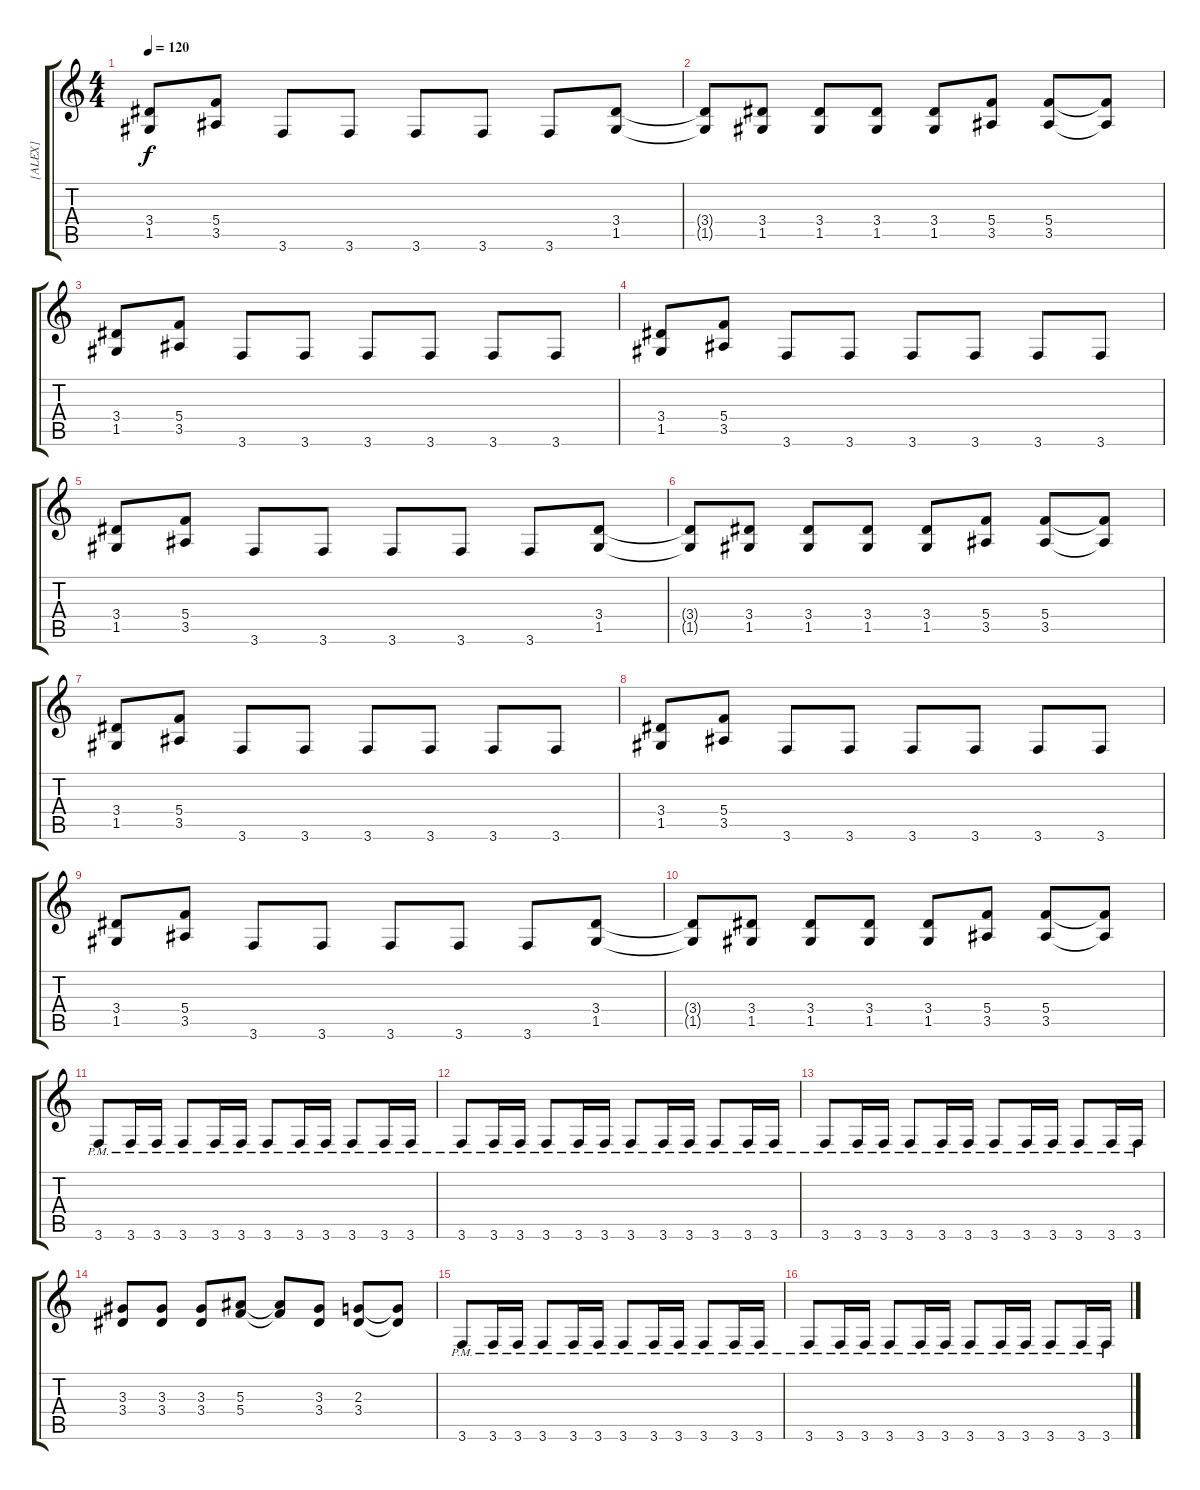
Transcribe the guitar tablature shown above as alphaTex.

\track ("[ALEX]" "[ALEX]") {instrument distortionguitar}
\staff {score tabs}
\tuning (D4 A3 F3 C3 G2 D2) {hide}
\ts (4 4)
\tempo 120
\clef g2
\ks c
(3.4 1.5).8{dy f} (5.4 3.5).8 3.6.8 3.6.8 3.6.8 3.6.8 3.6.8 (3.4 1.5).8 |
(3.4{t} 1.5{t}).8 (3.4 1.5).8 (3.4 1.5).8 (3.4 1.5).8 (3.4 1.5).8 (5.4 3.5).8 (5.4 3.5).8 (5.4{t} 3.5{t}).8 |
(3.4 1.5).8 (5.4 3.5).8 3.6.8 3.6.8 3.6.8 3.6.8 3.6.8 3.6.8 |
(3.4 1.5).8 (5.4 3.5).8 3.6.8 3.6.8 3.6.8 3.6.8 3.6.8 3.6.8 |
(3.4 1.5).8 (5.4 3.5).8 3.6.8 3.6.8 3.6.8 3.6.8 3.6.8 (3.4 1.5).8 |
(3.4{t} 1.5{t}).8 (3.4 1.5).8 (3.4 1.5).8 (3.4 1.5).8 (3.4 1.5).8 (5.4 3.5).8 (5.4 3.5).8 (5.4{t} 3.5{t}).8 |
(3.4 1.5).8 (5.4 3.5).8 3.6.8 3.6.8 3.6.8 3.6.8 3.6.8 3.6.8 |
(3.4 1.5).8 (5.4 3.5).8 3.6.8 3.6.8 3.6.8 3.6.8 3.6.8 3.6.8 |
(3.4 1.5).8 (5.4 3.5).8 3.6.8 3.6.8 3.6.8 3.6.8 3.6.8 (3.4 1.5).8 |
(3.4{t} 1.5{t}).8 (3.4 1.5).8 (3.4 1.5).8 (3.4 1.5).8 (3.4 1.5).8 (5.4 3.5).8 (5.4 3.5).8 (5.4{t} 3.5{t}).8 |
3.6{pm}.8 3.6{pm}.16 3.6{pm}.16 3.6{pm}.8 3.6{pm}.16 3.6{pm}.16 3.6{pm}.8 3.6{pm}.16 3.6{pm}.16 3.6{pm}.8 3.6{pm}.16 3.6{pm}.16 |
3.6{pm}.8 3.6{pm}.16 3.6{pm}.16 3.6{pm}.8 3.6{pm}.16 3.6{pm}.16 3.6{pm}.8 3.6{pm}.16 3.6{pm}.16 3.6{pm}.8 3.6{pm}.16 3.6{pm}.16 |
3.6{pm}.8 3.6{pm}.16 3.6{pm}.16 3.6{pm}.8 3.6{pm}.16 3.6{pm}.16 3.6{pm}.8 3.6{pm}.16 3.6{pm}.16 3.6{pm}.8 3.6{pm}.16 3.6{pm}.16 |
(3.3 3.4).8 (3.3 3.4).8 (3.3 3.4).8 (5.3 5.4).8 (5.3{t} 5.4{t}).8 (3.3 3.4).8 (2.3 3.4).8 (2.3{t} 3.4{t}).8 |
3.6{pm}.8 3.6{pm}.16 3.6{pm}.16 3.6{pm}.8 3.6{pm}.16 3.6{pm}.16 3.6{pm}.8 3.6{pm}.16 3.6{pm}.16 3.6{pm}.8 3.6{pm}.16 3.6{pm}.16 |
3.6{pm}.8 3.6{pm}.16 3.6{pm}.16 3.6{pm}.8 3.6{pm}.16 3.6{pm}.16 3.6{pm}.8 3.6{pm}.16 3.6{pm}.16 3.6{pm}.8 3.6{pm}.16 3.6{pm}.16
